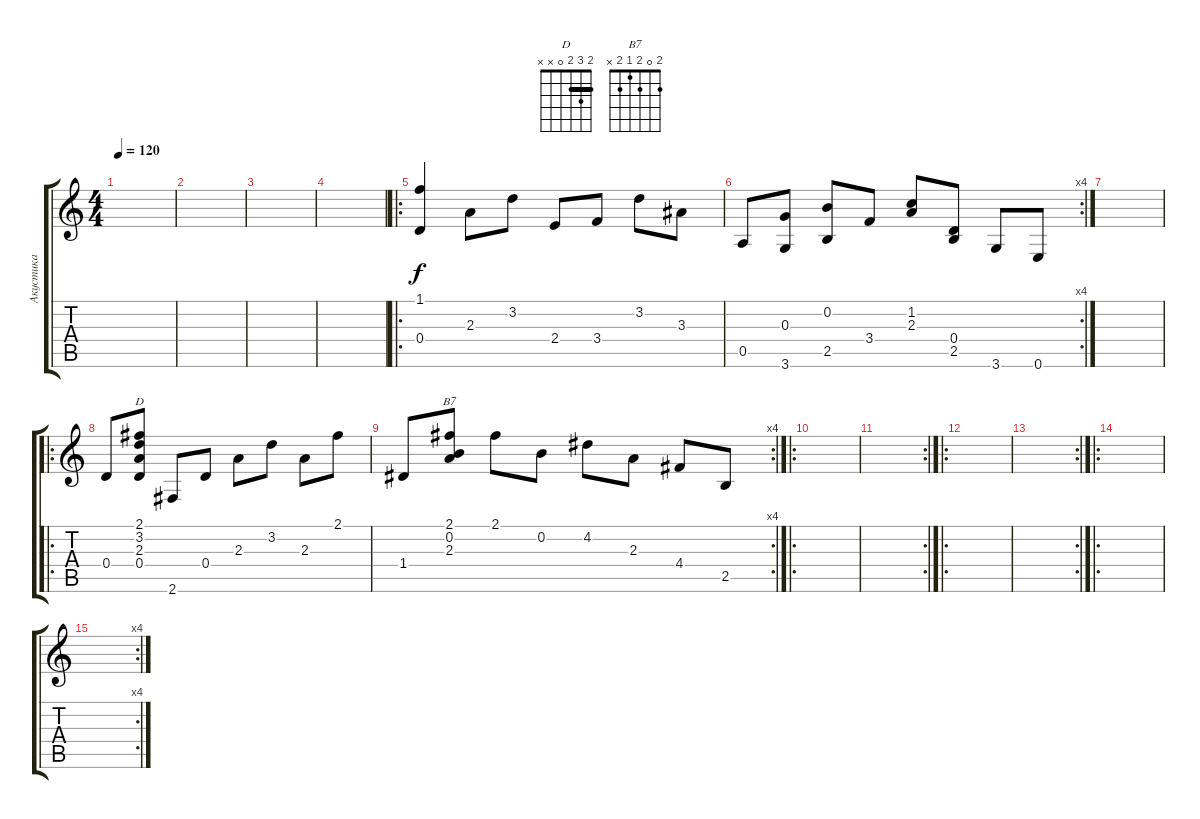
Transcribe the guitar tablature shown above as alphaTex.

\track ("Акустика" "Акустика") {instrument acousticguitarsteel}
\staff {score tabs}
\tuning (E4 B3 G3 D3 A2 E2) {hide}
\chord ("D" 2 3 2 0 x x) {barre 2}
\chord ("B7" 2 0 2 1 2 x)
\ts (4 4)
\tempo 120
\clef g2
\ks c
|
|
|
|
\ro
(1.1 0.4).4 2.3.8 3.2.8 2.4.8 3.4.8 3.2.8 3.3.8 |
\rc 4
0.5.8 (0.3 3.6).8 (0.2 2.5).8 3.4.8 (1.2 2.3).8 (0.4 2.5).8 3.6.8 0.6.8 |
|
\ro
0.4.8 (2.1 3.2 2.3 0.4).8{ch "D"} 2.6.8 0.4.8 2.3.8 3.2.8 2.3.8 2.1.8 |
\rc 4
1.4.8 (2.1 0.2 2.3).8{ch "B7"} 2.1.8 0.2.8 4.2.8 2.3.8 4.4.8 2.5.8 |
\ro
|
\rc 2
|
\ro
|
\rc 2
|
\ro
|
\rc 4
